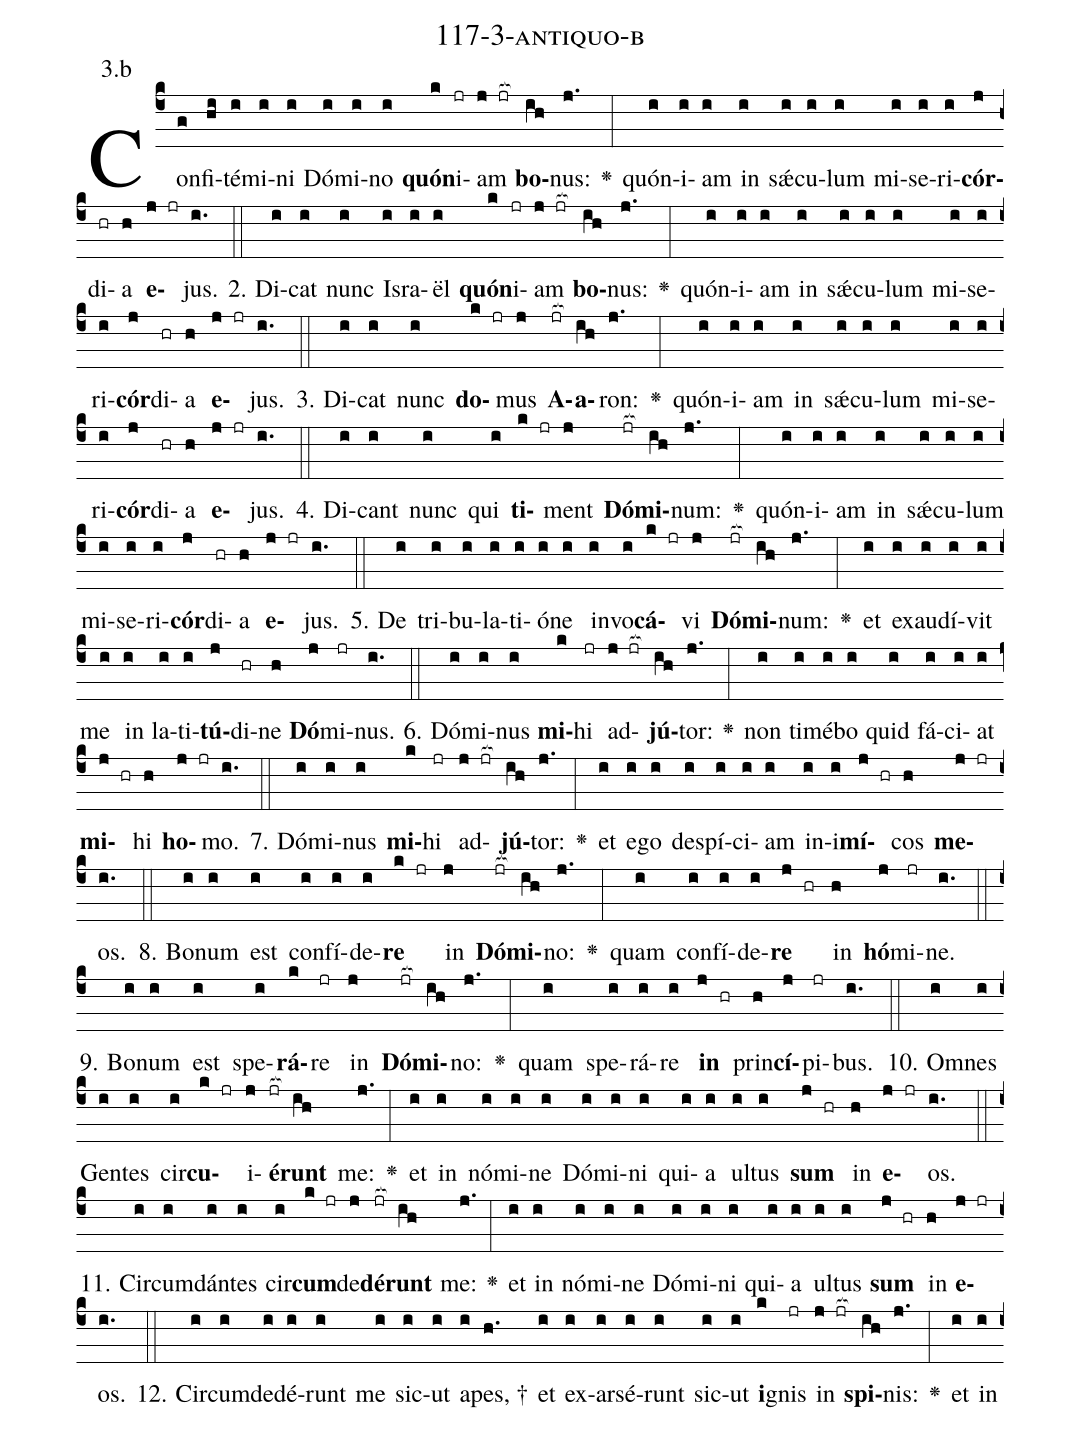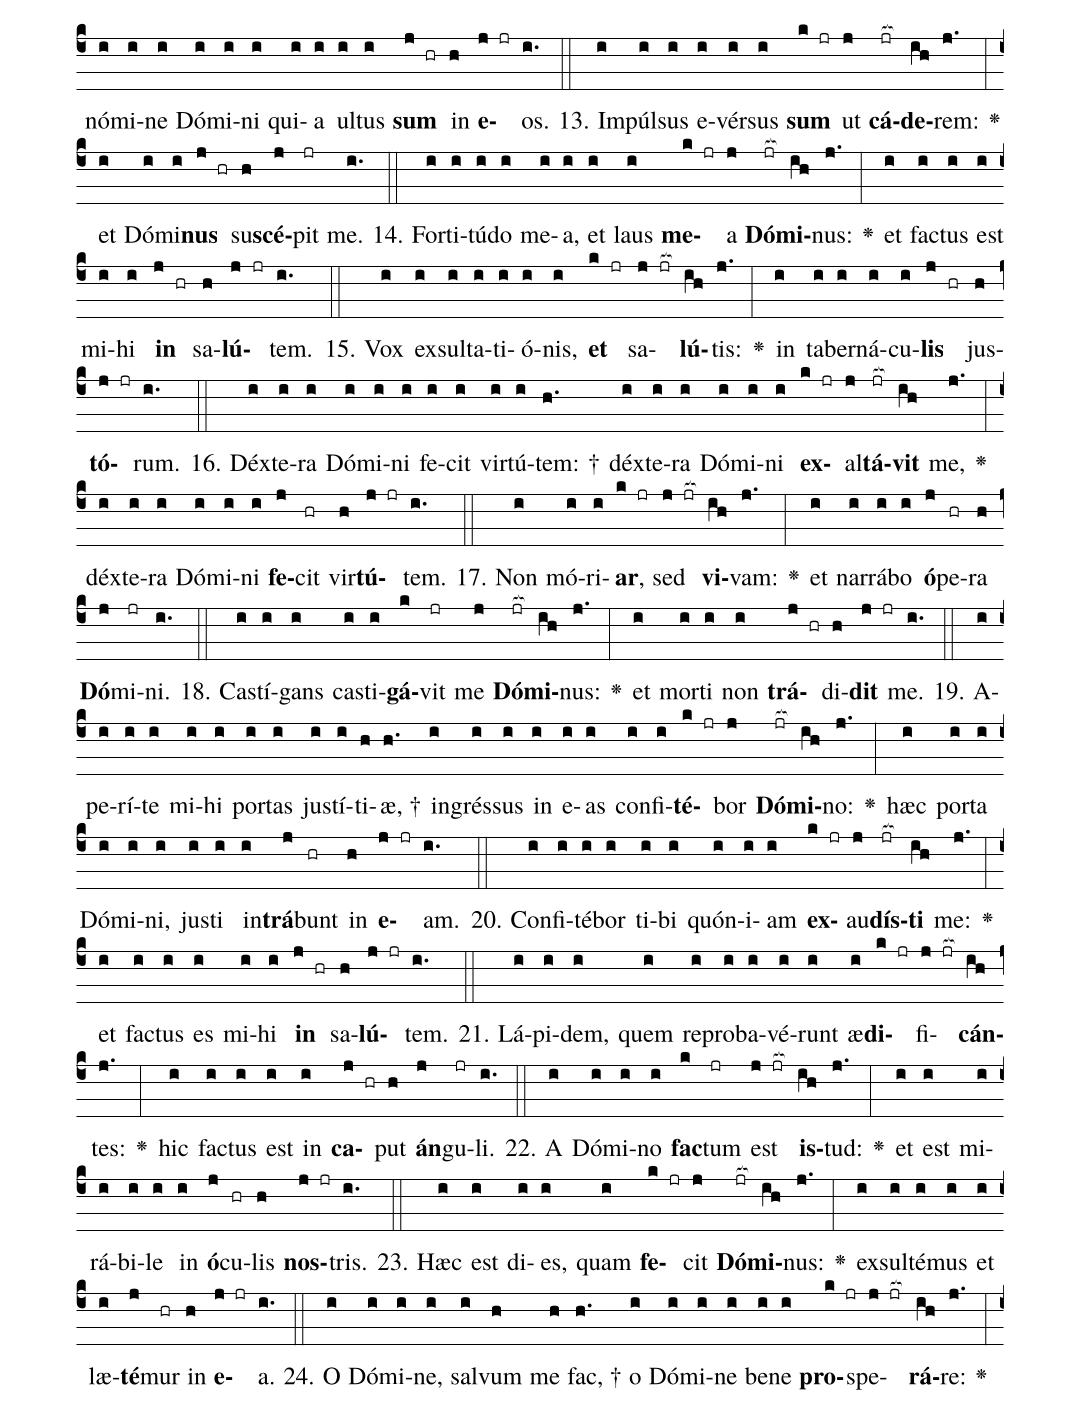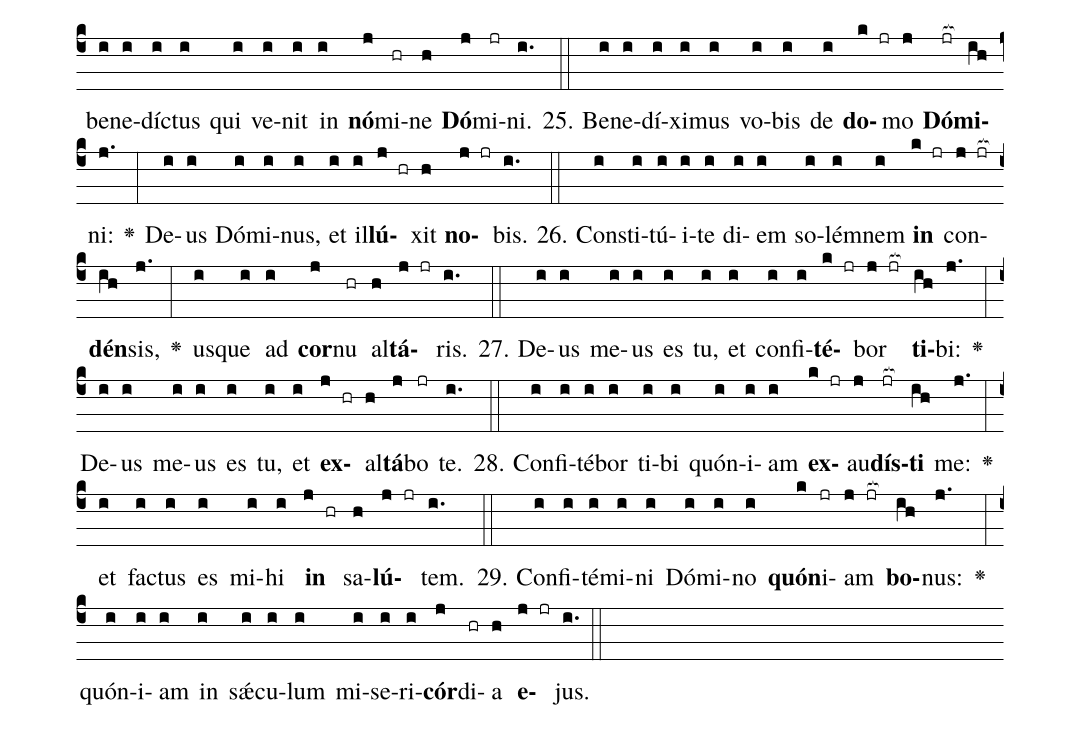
name: 117-3-antiquo-b;
annotation: 3.b;
%%
(c4)Con(g)fi(hi)té(i)mi(i)ni(i) Dó(i)mi(i)no(i) <b>quón</b>(k)i(jr)am(j jr[ocb:1{]) <b>bo</b>(ih[ocb:0}])nus:(j.) <v>\greheightstar</v>(:) quón(i)i(i)am(i) in(i) sǽ(i)cu(i)lum(i) mi(i)se(i)ri(i)<b>cór</b>(j)di(hr)a(h) <b>e</b>(j jr)jus.(i.) (::)
2. Di(i)cat(i) nunc(i) Is(i)ra(i)ël(i) <b>quón</b>(k)i(jr)am(j jr[ocb:1{]) <b>bo</b>(ih[ocb:0}])nus:(j.) <v>\greheightstar</v>(:) quón(i)i(i)am(i) in(i) sǽ(i)cu(i)lum(i) mi(i)se(i)ri(i)<b>cór</b>(j)di(hr)a(h) <b>e</b>(j jr)jus.(i.) (::)
3. Di(i)cat(i) nunc(i) <b>do</b>(k jr)mus(j) <b>A</b>(jr[ocb:1{])<b>a</b>(ih[ocb:0}])ron:(j.) <v>\greheightstar</v>(:) quón(i)i(i)am(i) in(i) sǽ(i)cu(i)lum(i) mi(i)se(i)ri(i)<b>cór</b>(j)di(hr)a(h) <b>e</b>(j jr)jus.(i.) (::)
4. Di(i)cant(i) nunc(i) qui(i) <b>ti</b>(k jr)ment(j) <b>Dó</b>(jr[ocb:1{])<b>mi</b>(ih[ocb:0}])num:(j.) <v>\greheightstar</v>(:) quón(i)i(i)am(i) in(i) sǽ(i)cu(i)lum(i) mi(i)se(i)ri(i)<b>cór</b>(j)di(hr)a(h) <b>e</b>(j jr)jus.(i.) (::)
5. De(i) tri(i)bu(i)la(i)ti(i)ó(i)ne(i) in(i)vo(i)<b>cá</b>(k jr)vi(j) <b>Dó</b>(jr[ocb:1{])<b>mi</b>(ih[ocb:0}])num:(j.) <v>\greheightstar</v>(:) et(i) ex(i)au(i)dí(i)vit(i) me(i) in(i) la(i)ti(i)<b>tú</b>(j)di(hr)ne(h) <b>Dó</b>(j)mi(jr)nus.(i.) (::)
6. Dó(i)mi(i)nus(i) <b>mi</b>(k)hi(jr) ad(j jr[ocb:1{])<b>jú</b>(ih[ocb:0}])tor:(j.) <v>\greheightstar</v>(:) non(i) ti(i)mé(i)bo(i) quid(i) fá(i)ci(i)at(i) <b>mi</b>(j hr)hi(h) <b>ho</b>(j jr)mo.(i.) (::)
7. Dó(i)mi(i)nus(i) <b>mi</b>(k)hi(jr) ad(j jr[ocb:1{])<b>jú</b>(ih[ocb:0}])tor:(j.) <v>\greheightstar</v>(:) et(i) e(i)go(i) de(i)spí(i)ci(i)am(i) in(i)i(i)<b>mí</b>(j hr)cos(h) <b>me</b>(j jr)os.(i.) (::)
8. Bo(i)num(i) est(i) con(i)fí(i)de(i)<b>re</b>(k jr) in(j) <b>Dó</b>(jr[ocb:1{])<b>mi</b>(ih[ocb:0}])no:(j.) <v>\greheightstar</v>(:) quam(i) con(i)fí(i)de(i)<b>re</b>(j hr) in(h) <b>hó</b>(j)mi(jr)ne.(i.) (::)
9. Bo(i)num(i) est(i) spe(i)<b>rá</b>(k)re(jr) in(j) <b>Dó</b>(jr[ocb:1{])<b>mi</b>(ih[ocb:0}])no:(j.) <v>\greheightstar</v>(:) quam(i) spe(i)rá(i)re(i) <b>in</b>(j hr) prin(h)<b>cí</b>(j)pi(jr)bus.(i.) (::)
10. Om(i)nes(i) Gen(i)tes(i) cir(i)<b>cu</b>(k jr)i(j)<b>é</b>(jr[ocb:1{])<b>runt</b>(ih[ocb:0}]) me:(j.) <v>\greheightstar</v>(:) et(i) in(i) nó(i)mi(i)ne(i) Dó(i)mi(i)ni(i) qui(i)a(i) ul(i)tus(i) <b>sum</b>(j hr) in(h) <b>e</b>(j jr)os.(i.) (::)
11. Cir(i)cum(i)dán(i)tes(i) cir(i)<b>cum</b>(k jr)de(j)<b>dé</b>(jr[ocb:1{])<b>runt</b>(ih[ocb:0}]) me:(j.) <v>\greheightstar</v>(:) et(i) in(i) nó(i)mi(i)ne(i) Dó(i)mi(i)ni(i) qui(i)a(i) ul(i)tus(i) <b>sum</b>(j hr) in(h) <b>e</b>(j jr)os.(i.) (::)
12. Cir(i)cum(i)de(i)dé(i)runt(i) me(i) sic(i)ut(i) a(i)pes, †(h.) et(i) ex(i)ar(i)sé(i)runt(i) sic(i)ut(i) <b>i</b>(k)gnis(jr) in(j jr[ocb:1{]) <b>spi</b>(ih[ocb:0}])nis:(j.) <v>\greheightstar</v>(:) et(i) in(i) nó(i)mi(i)ne(i) Dó(i)mi(i)ni(i) qui(i)a(i) ul(i)tus(i) <b>sum</b>(j hr) in(h) <b>e</b>(j jr)os.(i.) (::)
13. Im(i)púl(i)sus(i) e(i)vér(i)sus(i) <b>sum</b>(k jr) ut(j) <b>cá</b>(jr[ocb:1{])<b>de</b>(ih[ocb:0}])rem:(j.) <v>\greheightstar</v>(:) et(i) Dó(i)mi(i)<b>nus</b>(j hr) su(h)<b>scé</b>(j)pit(jr) me.(i.) (::)
14. For(i)ti(i)tú(i)do(i) me(i)a,(i) et(i) laus(i) <b>me</b>(k jr)a(j) <b>Dó</b>(jr[ocb:1{])<b>mi</b>(ih[ocb:0}])nus:(j.) <v>\greheightstar</v>(:) et(i) fac(i)tus(i) est(i) mi(i)hi(i) <b>in</b>(j hr) sa(h)<b>lú</b>(j jr)tem.(i.) (::)
15. Vox(i) ex(i)sul(i)ta(i)ti(i)ó(i)nis,(i) <b>et</b>(k jr) sa(j jr[ocb:1{])<b>lú</b>(ih[ocb:0}])tis:(j.) <v>\greheightstar</v>(:) in(i) ta(i)ber(i)ná(i)cu(i)<b>lis</b>(j hr) jus(h)<b>tó</b>(j jr)rum.(i.) (::)
16. Déx(i)te(i)ra(i) Dó(i)mi(i)ni(i) fe(i)cit(i) vir(i)tú(i)tem: †(h.) déx(i)te(i)ra(i) Dó(i)mi(i)ni(i) <b>ex</b>(k jr)al(j)<b>tá</b>(jr[ocb:1{])<b>vit</b>(ih[ocb:0}]) me,(j.) <v>\greheightstar</v>(:) déx(i)te(i)ra(i) Dó(i)mi(i)ni(i) <b>fe</b>(j)cit(hr) vir(h)<b>tú</b>(j jr)tem.(i.) (::)
17. Non(i) mó(i)ri(i)<b>ar</b>,(k jr) sed(j jr[ocb:1{]) <b>vi</b>(ih[ocb:0}])vam:(j.) <v>\greheightstar</v>(:) et(i) nar(i)rá(i)bo(i) <b>ó</b>(j)pe(hr)ra(h) <b>Dó</b>(j)mi(jr)ni.(i.) (::)
18. Cas(i)tí(i)gans(i) cas(i)ti(i)<b>gá</b>(k)vit(jr) me(j) <b>Dó</b>(jr[ocb:1{])<b>mi</b>(ih[ocb:0}])nus:(j.) <v>\greheightstar</v>(:) et(i) mor(i)ti(i) non(i) <b>trá</b>(j hr)di(h)<b>dit</b>(j jr) me.(i.) (::)
19. A(i)pe(i)rí(i)te(i) mi(i)hi(i) por(i)tas(i) jus(i)tí(i)ti(h)æ, †(h.) in(i)grés(i)sus(i) in(i) e(i)as(i) con(i)fi(i)<b>té</b>(k jr)bor(j) <b>Dó</b>(jr[ocb:1{])<b>mi</b>(ih[ocb:0}])no:(j.) <v>\greheightstar</v>(:) hæc(i) por(i)ta(i) Dó(i)mi(i)ni,(i) jus(i)ti(i) in(i)<b>trá</b>(j)bunt(hr) in(h) <b>e</b>(j jr)am.(i.) (::)
20. Con(i)fi(i)té(i)bor(i) ti(i)bi(i) quón(i)i(i)am(i) <b>ex</b>(k jr)au(j)<b>dís</b>(jr[ocb:1{])<b>ti</b>(ih[ocb:0}]) me:(j.) <v>\greheightstar</v>(:) et(i) fac(i)tus(i) es(i) mi(i)hi(i) <b>in</b>(j hr) sa(h)<b>lú</b>(j jr)tem.(i.) (::)
21. Lá(i)pi(i)dem,(i) quem(i) re(i)pro(i)ba(i)vé(i)runt(i) æ(i)<b>di</b>(k jr)fi(j jr[ocb:1{])<b>cán</b>(ih[ocb:0}])tes:(j.) <v>\greheightstar</v>(:) hic(i) fac(i)tus(i) est(i) in(i) <b>ca</b>(j hr)put(h) <b>án</b>(j)gu(jr)li.(i.) (::)
22. A(i) Dó(i)mi(i)no(i) <b>fac</b>(k)tum(jr) est(j jr[ocb:1{]) <b>is</b>(ih[ocb:0}])tud:(j.) <v>\greheightstar</v>(:) et(i) est(i) mi(i)rá(i)bi(i)le(i) in(i) <b>ó</b>(j)cu(hr)lis(h) <b>nos</b>(j jr)tris.(i.) (::)
23. Hæc(i) est(i) di(i)es,(i) quam(i) <b>fe</b>(k jr)cit(j) <b>Dó</b>(jr[ocb:1{])<b>mi</b>(ih[ocb:0}])nus:(j.) <v>\greheightstar</v>(:) ex(i)sul(i)té(i)mus(i) et(i) læ(i)<b>té</b>(j)mur(hr) in(h) <b>e</b>(j jr)a.(i.) (::)
24. O(i) Dó(i)mi(i)ne,(i) sal(i)vum(h) me(h) fac, †(h.) o(i) Dó(i)mi(i)ne(i) be(i)ne(i) <b>pro</b>(k jr)spe(j jr[ocb:1{])<b>rá</b>(ih[ocb:0}])re:(j.) <v>\greheightstar</v>(:) be(i)ne(i)díc(i)tus(i) qui(i) ve(i)nit(i) in(i) <b>nó</b>(j)mi(hr)ne(h) <b>Dó</b>(j)mi(jr)ni.(i.) (::)
25. Be(i)ne(i)dí(i)xi(i)mus(i) vo(i)bis(i) de(i) <b>do</b>(k jr)mo(j) <b>Dó</b>(jr[ocb:1{])<b>mi</b>(ih[ocb:0}])ni:(j.) <v>\greheightstar</v>(:) De(i)us(i) Dó(i)mi(i)nus,(i) et(i) il(i)<b>lú</b>(j hr)xit(h) <b>no</b>(j jr)bis.(i.) (::)
26. Con(i)sti(i)tú(i)i(i)te(i) di(i)em(i) so(i)lém(i)nem(i) <b>in</b>(k jr) con(j jr[ocb:1{])<b>dén</b>(ih[ocb:0}])sis,(j.) <v>\greheightstar</v>(:) us(i)que(i) ad(i) <b>cor</b>(j)nu(hr) al(h)<b>tá</b>(j jr)ris.(i.) (::)
27. De(i)us(i) me(i)us(i) es(i) tu,(i) et(i) con(i)fi(i)<b>té</b>(k jr)bor(j jr[ocb:1{]) <b>ti</b>(ih[ocb:0}])bi:(j.) <v>\greheightstar</v>(:) De(i)us(i) me(i)us(i) es(i) tu,(i) et(i) <b>ex</b>(j hr)al(h)<b>tá</b>(j)bo(jr) te.(i.) (::)
28. Con(i)fi(i)té(i)bor(i) ti(i)bi(i) quón(i)i(i)am(i) <b>ex</b>(k jr)au(j)<b>dís</b>(jr[ocb:1{])<b>ti</b>(ih[ocb:0}]) me:(j.) <v>\greheightstar</v>(:) et(i) fac(i)tus(i) es(i) mi(i)hi(i) <b>in</b>(j hr) sa(h)<b>lú</b>(j jr)tem.(i.) (::)
29. Con(i)fi(i)té(i)mi(i)ni(i) Dó(i)mi(i)no(i) <b>quón</b>(k)i(jr)am(j jr[ocb:1{]) <b>bo</b>(ih[ocb:0}])nus:(j.) <v>\greheightstar</v>(:) quón(i)i(i)am(i) in(i) sǽ(i)cu(i)lum(i) mi(i)se(i)ri(i)<b>cór</b>(j)di(hr)a(h) <b>e</b>(j jr)jus.(i.) (::)
